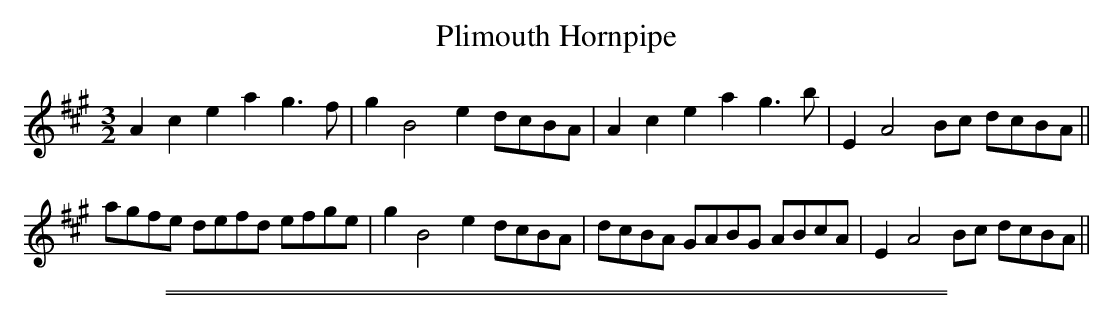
X:1
T: Plimouth Hornpipe
M:3/2
L:1/4
K:A
Aceag>f | gB2ed/c/B/A/ | Aceag>b | EA2B/c/ d/c/B/A/ ||
a/g/f/e/ d/e/f/d/ e/f/g/e/ | gB2ed/c/B/A/ | d/c/B/A/ G/A/B/G/ A/B/c/A/ | EA2B/c/ d/c/B/A/ ||
